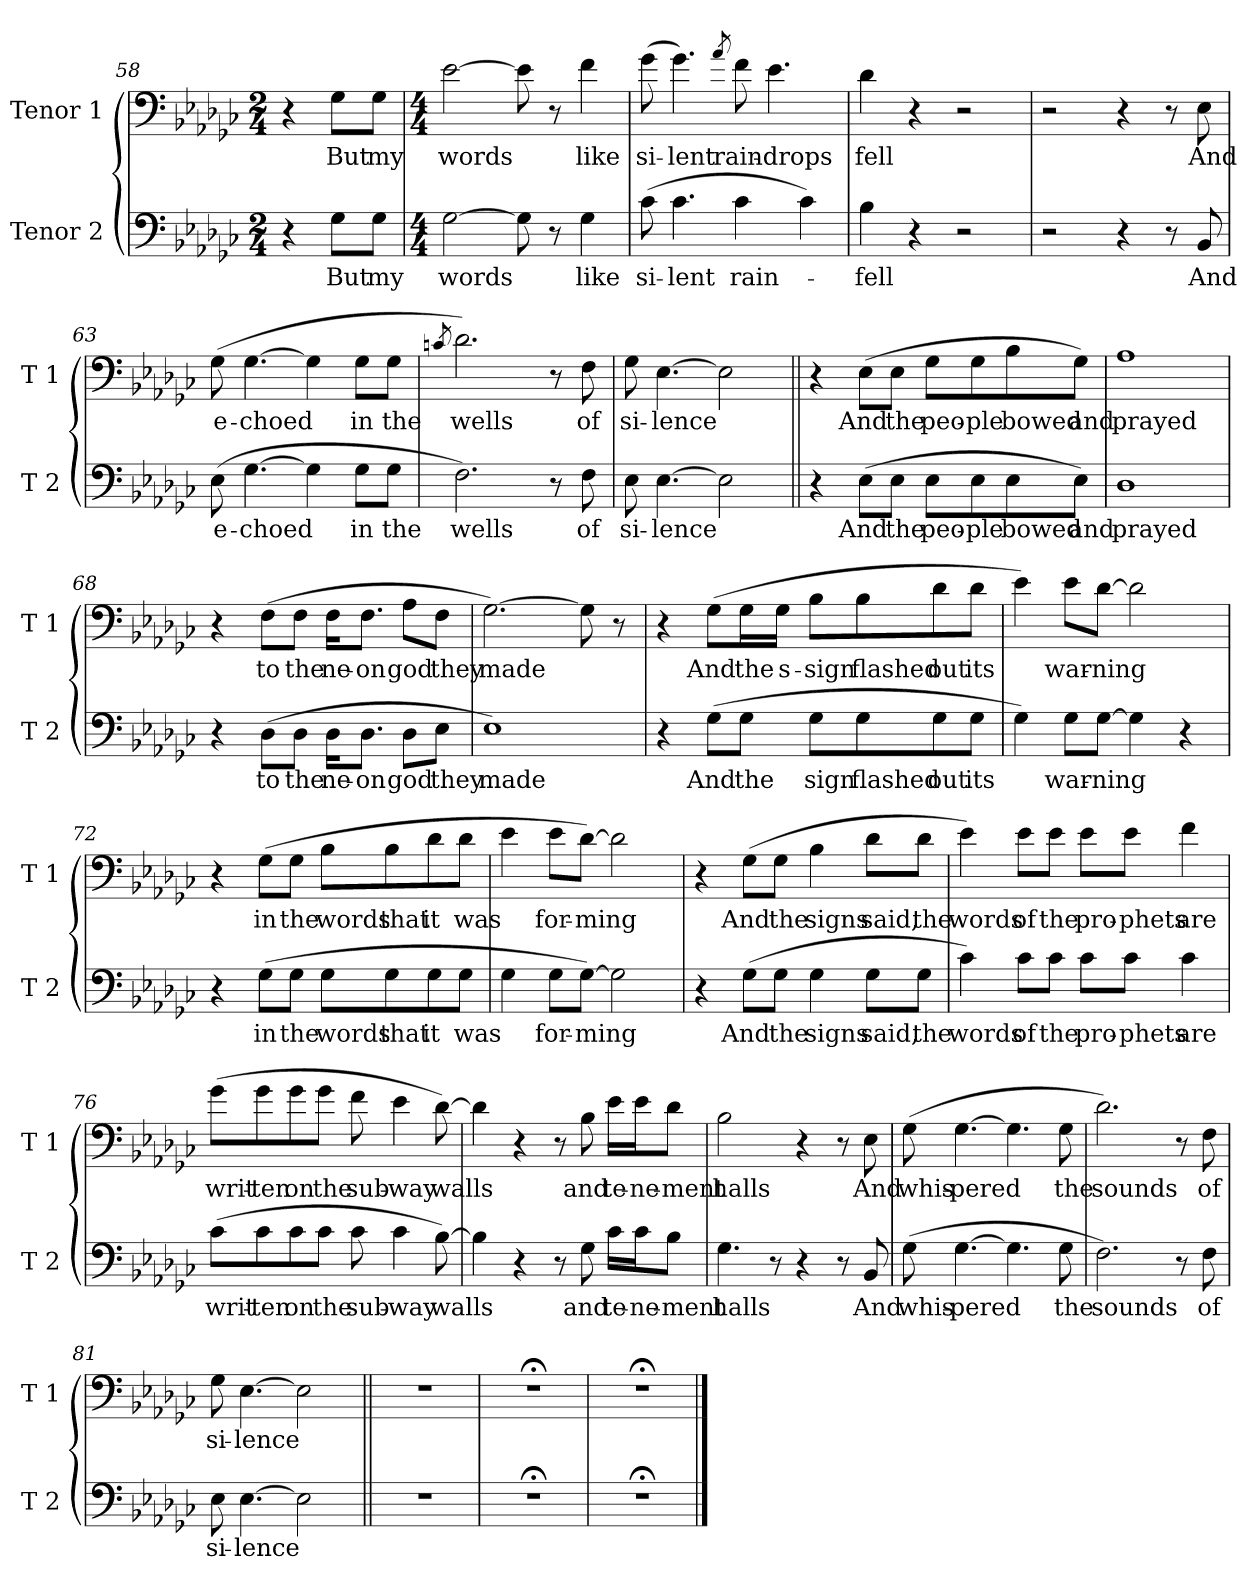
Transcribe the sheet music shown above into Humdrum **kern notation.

**kern	**text	**kern	**text
*part2	*part2	*part1	*part1
*staff2	*staff2	*staff1	*staff1
*I"Tenor 2	*	*I"Tenor 1	*
*I'T 2	*	*I'T 1	*
*clefF4	*	*clefF4	*
*k[b-e-a-d-g-c-]	*	*k[b-e-a-d-g-c-]	*
*e-:	*	*e-:	*
*M2/4	*	*M2/4	*
=58	=58	=58	=58
4r	.	4r	.
!	!LO:LY:b	!	!LO:LY:b
8G-\L	But	8G-\L	But
!	!LO:LY:b	!	!LO:LY:b
8G-\J	my	8G-\J	my
=59	=59	=59	=59
*M4/4	*	*M4/4	*
!	!LO:LY:b	!	!LO:LY:b
[2G-\	words	[2e-\	words
8G-\]	.	8e-\]	.
8r	.	8r	.
!	!LO:LY:b	!	!LO:LY:b
4G-\	like	4f\	like
=60	=60	=60	=60
!	!LO:LY:b	!	!LO:LY:b
(>8c-\	si-	(>8g-\	si-
!	!LO:LY:b	!	!LO:LY:b
4.c-\	-lent	4.g-\)	-lent
.	.	8qa-/	.
!	!LO:LY:b	!	!LO:LY:b
4c-\	rain-	8f\	rain-
!	!	!	!LO:LY:b
.	.	4.e-\	-drops
4c-\)	.	.	.
=61	=61	=61	=61
!	!LO:LY:b	!	!LO:LY:b
4B-\	-fell	4d-\	fell
4r	.	4r	.
2r	.	2r	.
=62	=62	=62	=62
2r	.	2r	.
4r	.	4r	.
8r	.	8r	.
!	!LO:LY:b	!	!LO:LY:b
8BB-/	And	8E-\	And
=63	=63	=63	=63
!	!LO:LY:b	!	!LO:LY:b
(>8E-\	e-	(>8G-\	e-
!	!LO:LY:b	!	!LO:LY:b
[4.G-\	-choed	[4.G-\	-choed
4G-\]	.	4G-\]	.
!	!LO:LY:b	!	!LO:LY:b
8G-\L	in	8G-\L	in
!	!LO:LY:b	!	!LO:LY:b
8G-\J	the	8G-\J	the
=64	=64	=64	=64
.	.	8qcn/	.
!	!LO:LY:b	!	!LO:LY:b
2.F\)	wells	2.d-\)	wells
8r	.	8r	.
!	!LO:LY:b	!	!LO:LY:b
8F\	of	8F\	of
=65	=65	=65	=65
!	!LO:LY:b	!	!LO:LY:b
8E-\	si-	8G-\	si-
!	!LO:LY:b	!	!LO:LY:b
[4.E-\	-lence	[4.E-\	-lence
!	!LO:LY:b	!	!LO:LY:b
2E-\]	.	2E-\]	.
=66||	=66||	=66||	=66||
4r	.	4r	.
!	!LO:LY:b	!	!LO:LY:b
(>8E-\L	And	(>8E-\L	And
!	!LO:LY:b	!	!LO:LY:b
8E-\J	the	8E-\J	the
!	!LO:LY:b	!	!LO:LY:b
8E-\L	peo-	8G-\L	peo-
!	!LO:LY:b	!	!LO:LY:b
8E-\	-ple	8G-\	-ple
!	!LO:LY:b	!	!LO:LY:b
8E-\	bowed	8B-\	bowed
!	!LO:LY:b	!	!LO:LY:b
8E-\J)	and	8G-\J)	and
=67	=67	=67	=67
!	!LO:LY:b	!	!LO:LY:b
1D-	prayed	1A-	prayed
=68	=68	=68	=68
4r	.	4r	.
!	!LO:LY:b	!	!LO:LY:b
(>8D-\L	to	(>8F\L	to
!	!LO:LY:b	!	!LO:LY:b
8D-\J	the	8F\J	the
!	!LO:LY:b	!	!LO:LY:b
16D-\KL	ne-	16F\KL	ne-
!	!LO:LY:b	!	!LO:LY:b
8.D-\J	-on	8.F\J	-on
!	!LO:LY:b	!	!LO:LY:b
8D-\L	god	8A-\L	god
!	!LO:LY:b	!	!LO:LY:b
8E-\J	they	8F\J	they
=69	=69	=69	=69
!	!LO:LY:b	!	!LO:LY:b
1E-)	made	[2.G-\)	made
.	.	8G-\]	.
.	.	8r	.
=70	=70	=70	=70
4r	.	4r	.
!	!LO:LY:b	!	!LO:LY:b
(>8G-\L	And	(>8G-\L	And
!	!LO:LY:b	!	!LO:LY:b
8G-\J	the	16G-\L	the
!	!	!	!LO:LY:b
.	.	16G-\JJ	s-
!	!LO:LY:b	!	!LO:LY:b
8G-\L	sign	8B-\L	-sign
!	!LO:LY:b	!	!LO:LY:b
8G-\	flashed	8B-\	flashed
!	!LO:LY:b	!	!LO:LY:b
8G-\	out	8d-\	out
!	!LO:LY:b	!	!LO:LY:b
8G-\J	its	8d-\J	its
=71	=71	=71	=71
4G-\)	.	4e-\)	.
!	!LO:LY:b	!	!LO:LY:b
8G-\L	war-	8e-\L	war-
!	!LO:LY:b	!	!LO:LY:b
[8G-\J	-ning	[8d-\J	-ning
4G-\]	.	2d-\]	.
4r	.	.	.
=72	=72	=72	=72
4r	.	4r	.
!	!LO:LY:b	!	!LO:LY:b
(>8G-\L	in	(>8G-\L	in
!	!LO:LY:b	!	!LO:LY:b
8G-\J	the	8G-\J	the
!	!LO:LY:b	!	!LO:LY:b
8G-\L	words	8B-\L	words
!	!LO:LY:b	!	!LO:LY:b
8G-\	that	8B-\	that
!	!LO:LY:b	!	!LO:LY:b
8G-\	it	8d-\	it
!	!LO:LY:b	!	!LO:LY:b
8G-\J	was	8d-\J	was
=73	=73	=73	=73
4G-\	.	4e-\	.
!	!LO:LY:b	!	!LO:LY:b
8G-\L	for-	8e-\L	for-
!	!LO:LY:b	!	!LO:LY:b
[8G-\J)	-ming	[8d-\J)	-ming
!	!LO:LY:b	!	!LO:LY:b
2G-\]	.	2d-\]	.
=74	=74	=74	=74
4r	.	4r	.
!	!LO:LY:b	!	!LO:LY:b
(>8G-\L	And	(>8G-\L	And
!	!LO:LY:b	!	!LO:LY:b
8G-\J	the	8G-\J	the
!	!LO:LY:b	!	!LO:LY:b
4G-\	signs	4B-\	signs
!	!LO:LY:b	!	!LO:LY:b
8G-\L	said,	8d-\L	said,
!	!LO:LY:b	!	!LO:LY:b
8G-\J	the	8d-\J	the
=75	=75	=75	=75
!	!LO:LY:b	!	!LO:LY:b
4c-\)	words	4e-\)	words
!	!LO:LY:b	!	!LO:LY:b
8c-\L	of	8e-\L	of
!	!LO:LY:b	!	!LO:LY:b
8c-\J	the	8e-\J	the
!	!LO:LY:b	!	!LO:LY:b
8c-\L	pro-	8e-\L	pro-
!	!LO:LY:b	!	!LO:LY:b
8c-\J	-phets	8e-\J	-phets
!	!LO:LY:b	!	!LO:LY:b
4c-\	are	4f\	are
=76	=76	=76	=76
!	!LO:LY:b	!	!LO:LY:b
(>8c-\L	writ-	(>8g-\L	writ-
!	!LO:LY:b	!	!LO:LY:b
8c-\	-ten	8g-\	-ten
!	!LO:LY:b	!	!LO:LY:b
8c-\	on	8g-\	on
!	!LO:LY:b	!	!LO:LY:b
8c-\J	the	8g-\J	the
!	!LO:LY:b	!	!LO:LY:b
8c-\	sub-	8f\	sub-
!	!LO:LY:b	!	!LO:LY:b
4c-\	-way	4e-\	-way
!	!LO:LY:b	!	!LO:LY:b
[8B-\)	walls	[8d-\)	walls
=77	=77	=77	=77
4B-\]	.	4d-\]	.
4r	.	4r	.
8r	.	8r	.
!	!LO:LY:b	!	!LO:LY:b
8G-\	and	8B-\	and
!	!LO:LY:b	!	!LO:LY:b
16c-\LL	te-	16e-\LL	te-
!	!LO:LY:b	!	!LO:LY:b
16c-\J	-ne-	16e-\J	-ne-
!	!LO:LY:b	!	!LO:LY:b
8B-\J	-ment	8d-\J	-ment
=78	=78	=78	=78
!	!LO:LY:b	!	!LO:LY:b
4.G-\	halls	2B-\	halls
8r	.	.	.
4r	.	4r	.
8r	.	8r	.
!	!LO:LY:b	!	!LO:LY:b
8BB-/	And	8E-\	And
=79	=79	=79	=79
!	!LO:LY:b	!	!LO:LY:b
(>8G-\	whis-	(>8G-\	whis-
!	!LO:LY:b	!	!LO:LY:b
[4.G-\	-pered	[4.G-\	-pered
4.G-\]	.	4.G-\]	.
!	!LO:LY:b	!	!LO:LY:b
8G-\	the	8G-\	the
=80	=80	=80	=80
!	!LO:LY:b	!	!LO:LY:b
2.F\)	sounds	2.d-\)	sounds
8r	.	8r	.
!	!LO:LY:b	!	!LO:LY:b
8F\	of	8F\	of
=81	=81	=81	=81
!	!LO:LY:b	!	!LO:LY:b
8E-\	si-	8G-\	si-
!	!LO:LY:b	!	!LO:LY:b
[4.E-\	-lence	[4.E-\	-lence
!	!LO:LY:b	!	!LO:LY:b
2E-\]	.	2E-\]	.
=82||	=82||	=82||	=82||
1r	.	1r	.
=82X1	=82X1	=82X1	=82X1
1r;<	.	1r;<	.
=82X2	=82X2	=82X2	=82X2
1r;<	.	1r;<	.
==	==	==	==
*-	*-	*-	*-
